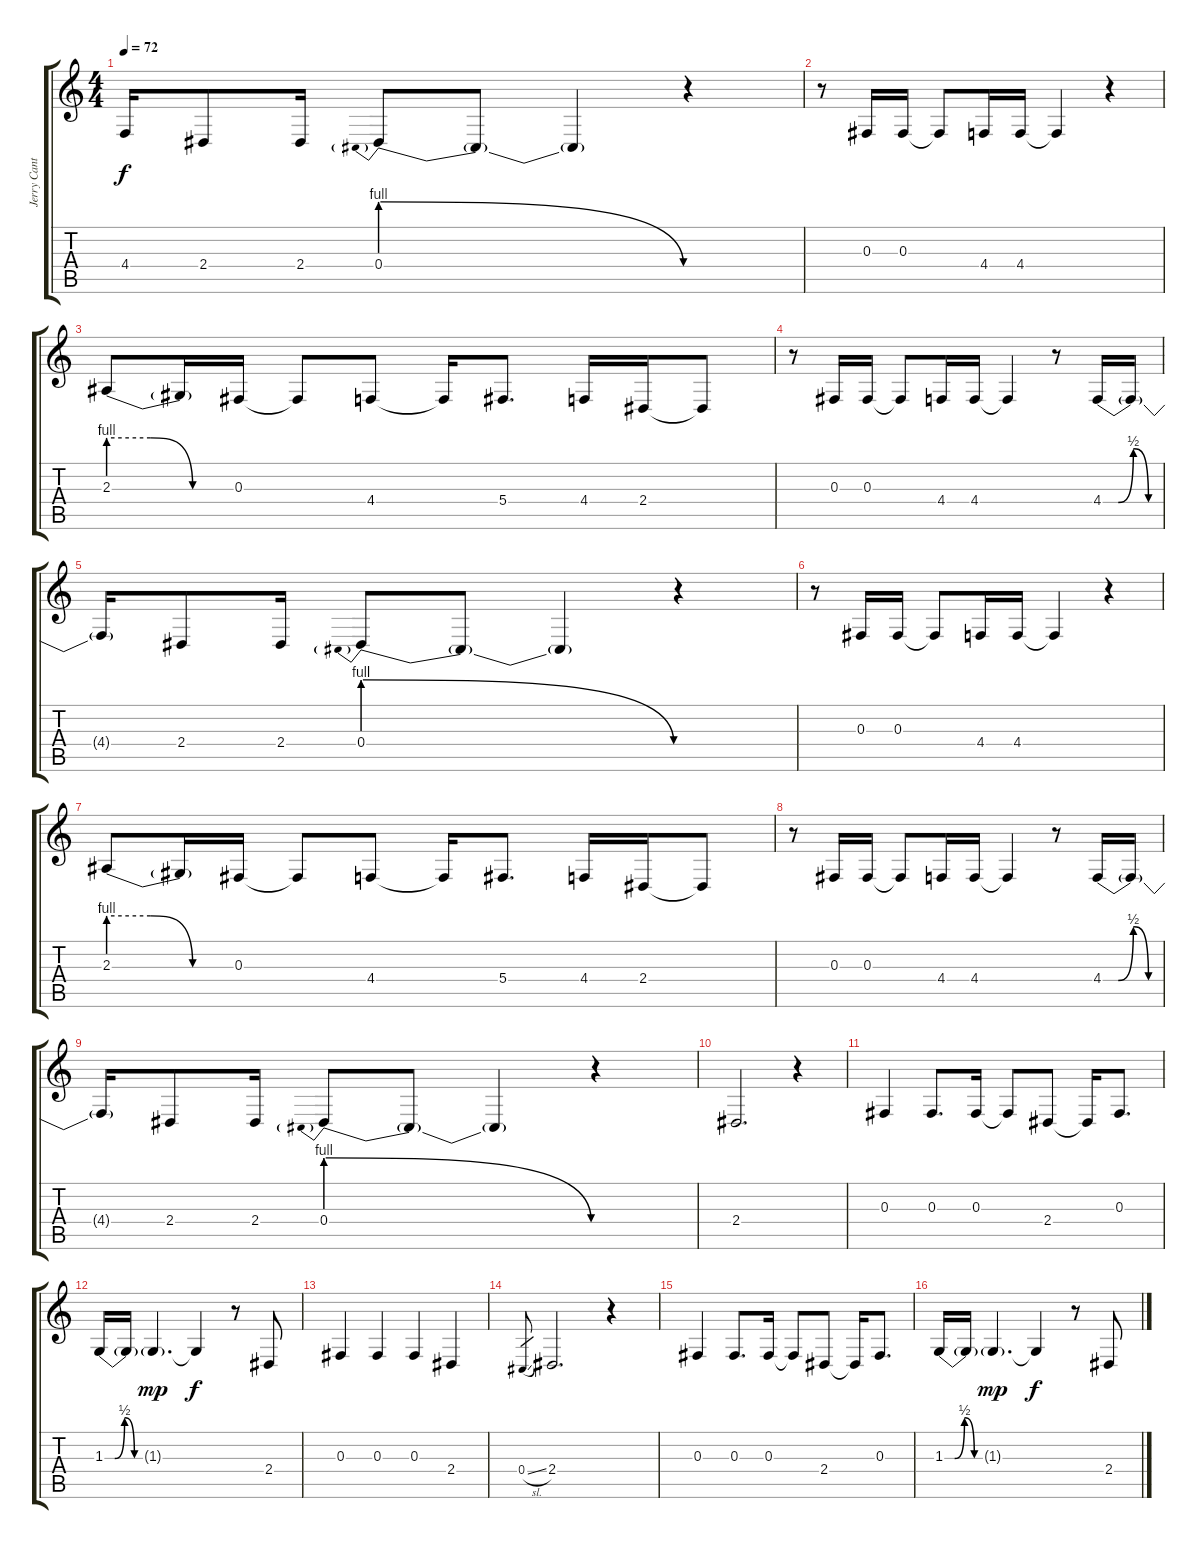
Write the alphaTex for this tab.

\track ("Jerry Cantrell - Backing Vocals" "Jerry Cant") {instrument lead2sawtooth}
\staff {score tabs}
\tuning (Eb4 Bb3 Gb3 Db3 Ab2 Eb2) {hide}
\ts (4 4)
\tempo 72
\clef g2
\ks c
4.4{t}.16{dy f} 2.4.8 2.4.16 0.4{be (prebendrelease 0 4 60 0)}.8 0.4{t}.8 0.4{t}.4 r.4 |
r.8 0.3.16 0.3.16 0.3{t}.8 4.4.16 4.4.16 4.4{t}.4 r.4 |
2.3{be (custom 0 4 20 4 40 0 60 0)}.8 2.3{t}.16 0.3.16 0.3{t}.8 4.4.8 4.4{t}.16 5.4.8{d} 4.4.16 2.4.16 2.4{t}.8 |
r.8 0.3.16 0.3.16 0.3{t}.8 4.4.16 4.4.16 4.4{t}.4 r.8 4.4{be (custom 0 0 15 0 30 2 45 0 60 0)}.16 4.4{t}.16 |
4.4{t}.16 2.4.8 2.4.16 0.4{be (prebendrelease 0 4 60 0)}.8 0.4{t}.8 0.4{t}.4 r.4 |
r.8 0.3.16 0.3.16 0.3{t}.8 4.4.16 4.4.16 4.4{t}.4 r.4 |
2.3{be (custom 0 4 20 4 40 0 60 0)}.8 2.3{t}.16 0.3.16 0.3{t}.8 4.4.8 4.4{t}.16 5.4.8{d} 4.4.16 2.4.16 2.4{t}.8 |
r.8 0.3.16 0.3.16 0.3{t}.8 4.4.16 4.4.16 4.4{t}.4 r.8 4.4{be (custom 0 0 15 0 30 2 45 0 60 0)}.16 4.4{t}.16 |
4.4{t}.16 2.4.8 2.4.16 0.4{be (prebendrelease 0 4 60 0)}.8 0.4{t}.8 0.4{t}.4 r.4 |
2.4.2{d} r.4 |
0.3.4 0.3.8{d} 0.3.16 0.3{t}.8 2.4.8 2.4{t}.16 0.3.8{d} |
1.3{be (custom 0 0 15 0 30 2 45 0 60 0)}.16 1.3{t}.16 1.3{g}.4{d dy mp} 1.3{t}.4{dy f} r.8 2.4.8 |
0.3.4 0.3.4 0.3.4 2.4.4 |
0.4{sl}.8{gr} 2.4.2{d} r.4 |
0.3.4 0.3.8{d} 0.3.16 0.3{t}.8 2.4.8 2.4{t}.16 0.3.8{d} |
1.3{be (custom 0 0 15 0 30 2 45 0 60 0)}.16 1.3{t}.16 1.3{g}.4{d dy mp} 1.3{t}.4{dy f} r.8 2.4.8
